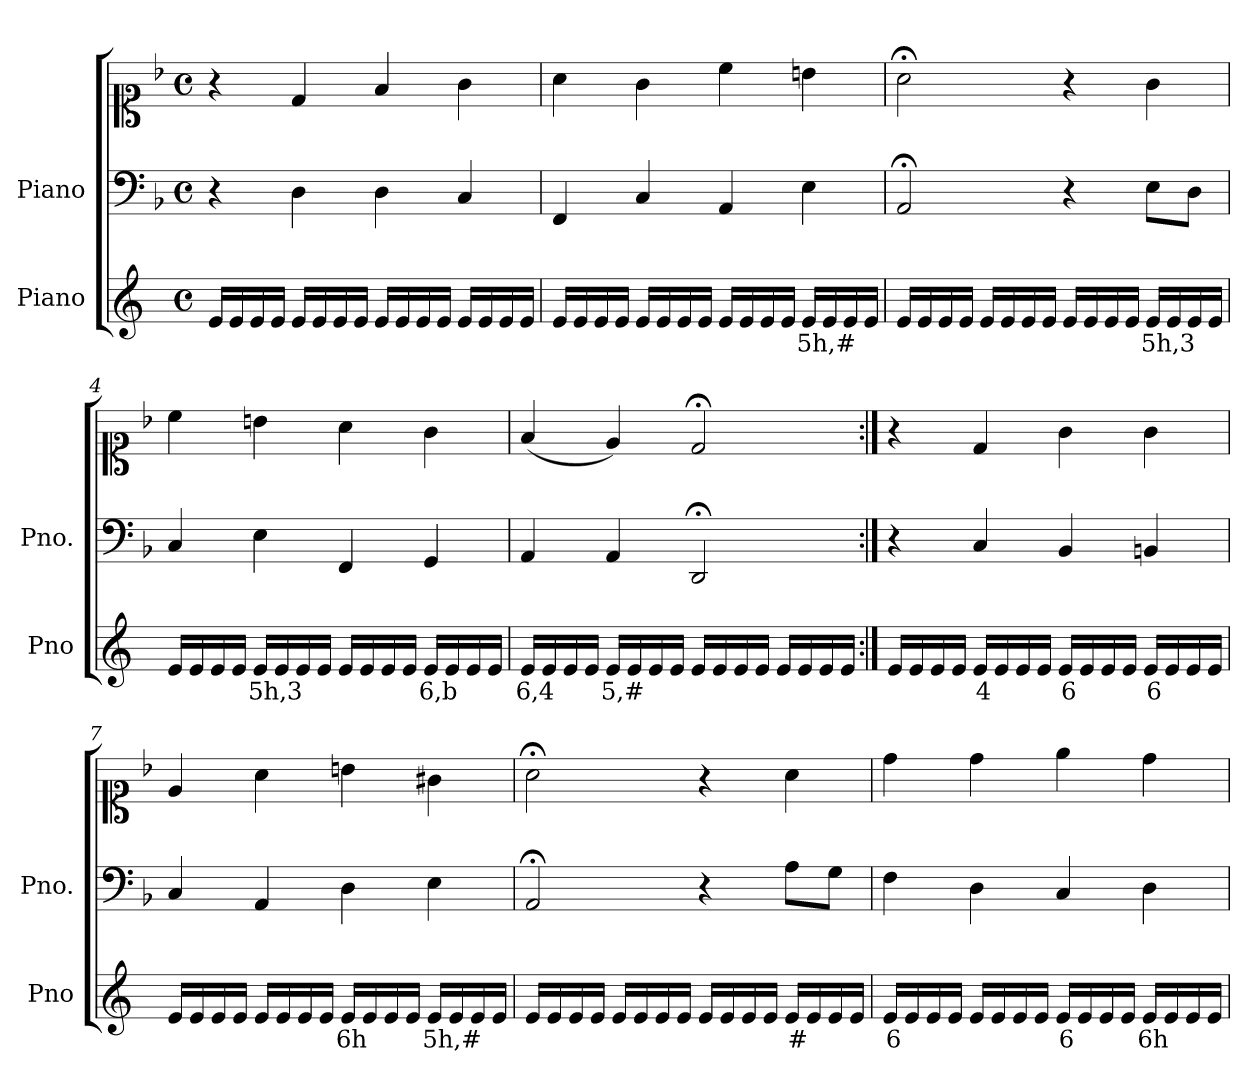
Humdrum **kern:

**kern	**text	**kern	**kern
*part2	*part2	*part1	*part1
*staff3	*staff3	*staff2	*staff1
*I"Piano	*	*I"Piano	*
*I'Pno	*	*I'Pno.	*
*clefG2	*	*clefF4	*clefC1
*k[]	*	*k[b-]	*k[b-]
*M4/4	*	*M4/4	*M4/4
*met(c)	*	*met(c)	*met(c)
=1	=1	=1	=1
16e/LL	.	4r	4r
16e/	.	.	.
16e/	.	.	.
16e/JJ	.	.	.
16e/LL	.	4D\	4d/
16e/	.	.	.
16e/	.	.	.
16e/JJ	.	.	.
16e/LL	.	4D\	4f/
16e/	.	.	.
16e/	.	.	.
16e/JJ	.	.	.
16e/LL	.	4C/	4g\
16e/	.	.	.
16e/	.	.	.
16e/JJ	.	.	.
=2	=2	=2	=2
16e/LL	.	4FF/	4a\
16e/	.	.	.
16e/	.	.	.
16e/JJ	.	.	.
16e/LL	.	4C/	4g\
16e/	.	.	.
16e/	.	.	.
16e/JJ	.	.	.
16e/LL	.	4AA/	4cc\
16e/	.	.	.
16e/	.	.	.
16e/JJ	.	.	.
!	!LO:LY:b	!	!
16e/LL	5h,#	4E\	4bn\
16e/	.	.	.
16e/	.	.	.
16e/JJ	.	.	.
=3	=3	=3	=3
!	!LO:LY:b	!	!
16e/LL	.	2AA;</	2a;<\
16e/	.	.	.
16e/	.	.	.
16e/JJ	.	.	.
16e/LL	.	.	.
16e/	.	.	.
16e/	.	.	.
16e/JJ	.	.	.
16e/LL	.	4r	4r
16e/	.	.	.
16e/	.	.	.
16e/JJ	.	.	.
!	!LO:LY:b	!	!
16e/LL	5h,3	8E\L	4g\
16e/	.	.	.
!	!LO:LY:b	!	!
16e/	_	8D\J	.
16e/JJ	.	.	.
=4	=4	=4	=4
16e/LL	.	4C/	4cc\
16e/	.	.	.
16e/	.	.	.
16e/JJ	.	.	.
!	!LO:LY:b	!	!
16e/LL	5h,3	4E\	4bn\
16e/	.	.	.
16e/	.	.	.
16e/JJ	.	.	.
16e/LL	.	4FF/	4a\
16e/	.	.	.
16e/	.	.	.
16e/JJ	.	.	.
!	!LO:LY:b	!	!
16e/LL	6,b	4GG/	4g\
16e/	.	.	.
16e/	.	.	.
16e/JJ	.	.	.
=5	=5	=5	=5
!	!LO:LY:b	!	!
16e/LL	6,4	4AA/	(<4f/
16e/	.	.	.
16e/	.	.	.
16e/JJ	.	.	.
!	!LO:LY:b	!	!
16e/LL	5,#	4AA/	4e/)
16e/	.	.	.
16e/	.	.	.
16e/JJ	.	.	.
16e/LL	.	2DD;</	2d;</
16e/	.	.	.
16e/	.	.	.
16e/JJ	.	.	.
16e/LL	.	.	.
16e/	.	.	.
16e/	.	.	.
16e/JJ	.	.	.
=6:|!	=6:|!	=6:|!	=6:|!
16e/LL	.	4r	4r
16e/	.	.	.
16e/	.	.	.
16e/JJ	.	.	.
!	!LO:LY:b	!	!
16e/LL	4	4C/	4d/
16e/	.	.	.
16e/	.	.	.
16e/JJ	.	.	.
!	!LO:LY:b	!	!
16e/LL	6	4BB-/	4g\
16e/	.	.	.
16e/	.	.	.
16e/JJ	.	.	.
!	!LO:LY:b	!	!
16e/LL	6	4BBn/	4g\
16e/	.	.	.
16e/	.	.	.
16e/JJ	.	.	.
=7	=7	=7	=7
16e/LL	.	4C/	4e/
16e/	.	.	.
16e/	.	.	.
16e/JJ	.	.	.
16e/LL	.	4AA/	4a\
16e/	.	.	.
16e/	.	.	.
16e/JJ	.	.	.
!	!LO:LY:b	!	!
16e/LL	6h	4D\	4bn\
16e/	.	.	.
16e/	.	.	.
16e/JJ	.	.	.
!	!LO:LY:b	!	!
16e/LL	5h,#	4E\	4g#X\
16e/	.	.	.
16e/	.	.	.
16e/JJ	.	.	.
=8	=8	=8	=8
16e/LL	.	2AA;</	2a;<\
16e/	.	.	.
16e/	.	.	.
16e/JJ	.	.	.
16e/LL	.	.	.
16e/	.	.	.
16e/	.	.	.
16e/JJ	.	.	.
16e/LL	.	4r	4r
16e/	.	.	.
16e/	.	.	.
16e/JJ	.	.	.
!	!LO:LY:b	!	!
16e/LL	#	8A\L	4a\
16e/	.	.	.
!	!LO:LY:b	!	!
16e/	_	8G\J	.
16e/JJ	.	.	.
=9	=9	=9	=9
!	!LO:LY:b	!	!
16e/LL	6	4F\	4dd\
16e/	.	.	.
16e/	.	.	.
16e/JJ	.	.	.
16e/LL	.	4D\	4dd\
16e/	.	.	.
16e/	.	.	.
16e/JJ	.	.	.
!	!LO:LY:b	!	!
16e/LL	6	4C/	4ee\
16e/	.	.	.
16e/	.	.	.
16e/JJ	.	.	.
!	!LO:LY:b	!	!
16e/LL	6h	4D\	4dd\
16e/	.	.	.
16e/	.	.	.
16e/JJ	.	.	.
=	=	=	=
*-	*-	*-	*-
